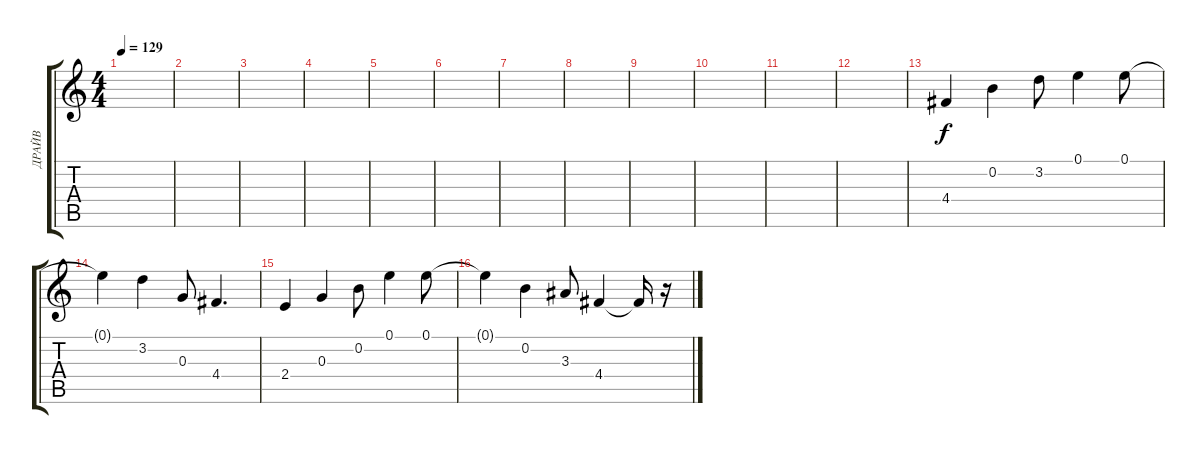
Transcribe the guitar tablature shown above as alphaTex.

\track ("ДРАЙВ" "ДРАЙВ") {instrument overdrivenguitar}
\staff {score tabs}
\tuning (E4 B3 G3 D3 A2 E2) {hide}
\ts (4 4)
\tempo 129
\clef g2
\ks c
|
|
|
|
|
|
|
|
|
|
|
|
4.4.4 0.2.4 3.2.8 0.1.4 0.1.8 |
0.1{t}.4 3.2.4 0.3.8 4.4.4{d} |
2.4.4 0.3.4 0.2.8 0.1.4 0.1.8 |
0.1{t}.4 0.2.4 3.3.8 4.4.4 4.4{t}.16 r.16
